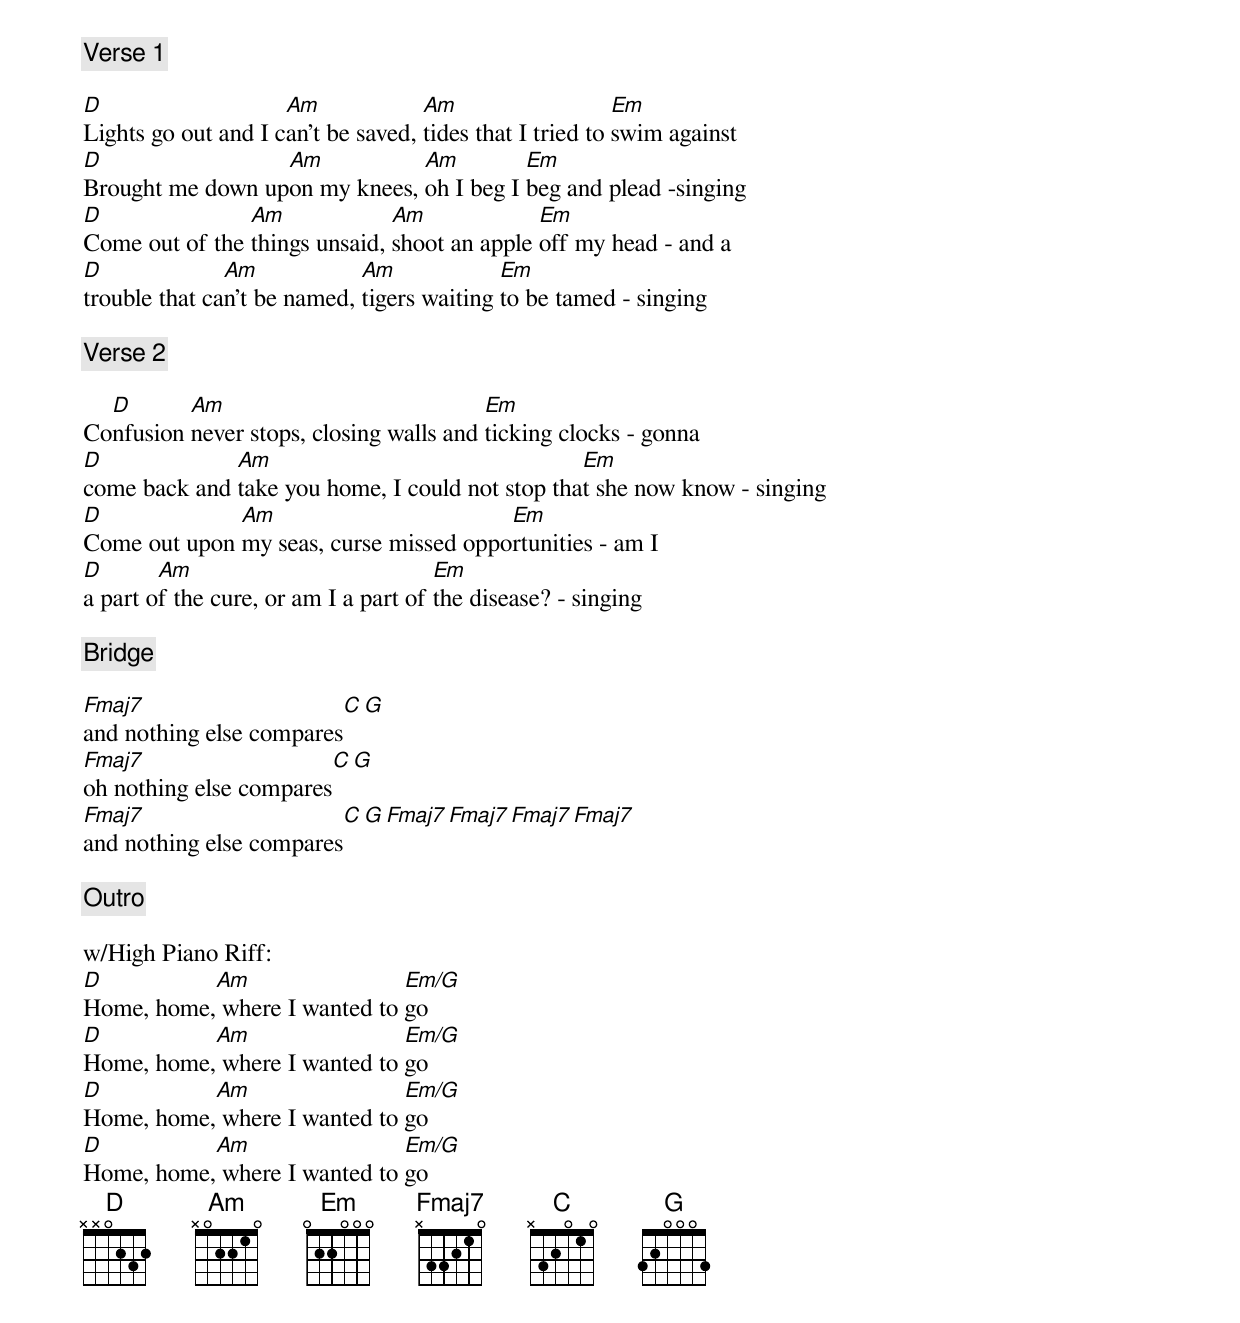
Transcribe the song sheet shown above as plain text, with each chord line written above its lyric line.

[Verse 1]

D                    Am             Am                    Em
Lights go out and I can't be saved, tides that I tried to swim against
D                 Am           Am         Em
Brought me down upon my knees, oh I beg I beg and plead -singing
D               Am             Am             Em
Come out of the things unsaid, shoot an apple off my head - and a
D              Am            Am             Em
trouble that can't be named, tigers waiting to be tamed - singing

[Verse 2]

  D       Am                             Em
Confusion never stops, closing walls and ticking clocks - gonna
D             Am                                 Em
come back and take you home, I could not stop that she now know - singing
D             Am                        Em
Come out upon my seas, curse missed opportunities - am I
D       Am                            Em
a part of the cure, or am I a part of the disease? - singing

[Bridge]

Fmaj7                       C       G
and nothing else compares
Fmaj7                       C       G
oh nothing else compares
Fmaj7                       C       G     Fmaj7 Fmaj7 Fmaj7 Fmaj7
and nothing else compares

[Outro]

w/High Piano Riff:
D          Am                 Em/G
Home, home, where I wanted to go
D          Am                 Em/G
Home, home, where I wanted to go
D          Am                 Em/G
Home, home, where I wanted to go
D          Am                 Em/G
Home, home, where I wanted to go
